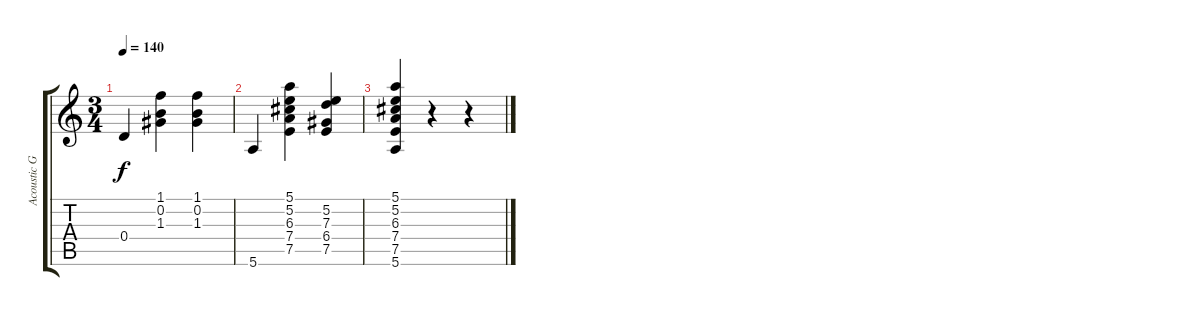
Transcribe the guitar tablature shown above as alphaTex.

\track ("Acoustic Guitar " "Acoustic G") {instrument acousticguitarnylon}
\staff {score tabs}
\tuning (E4 B3 G3 D3 A2 E2) {hide}
\ts (3 4)
\tempo 140
\clef g2
\ks c
0.4.4{dy f} (1.1 0.2 1.3).4 (1.1 0.2 1.3).4 |
5.6.4 (5.1 5.2 6.3 7.4 7.5).4 (5.2 7.3 6.4 7.5).4 |
(5.1 5.2 6.3 7.4 7.5 5.6).4 r.4 r.4
